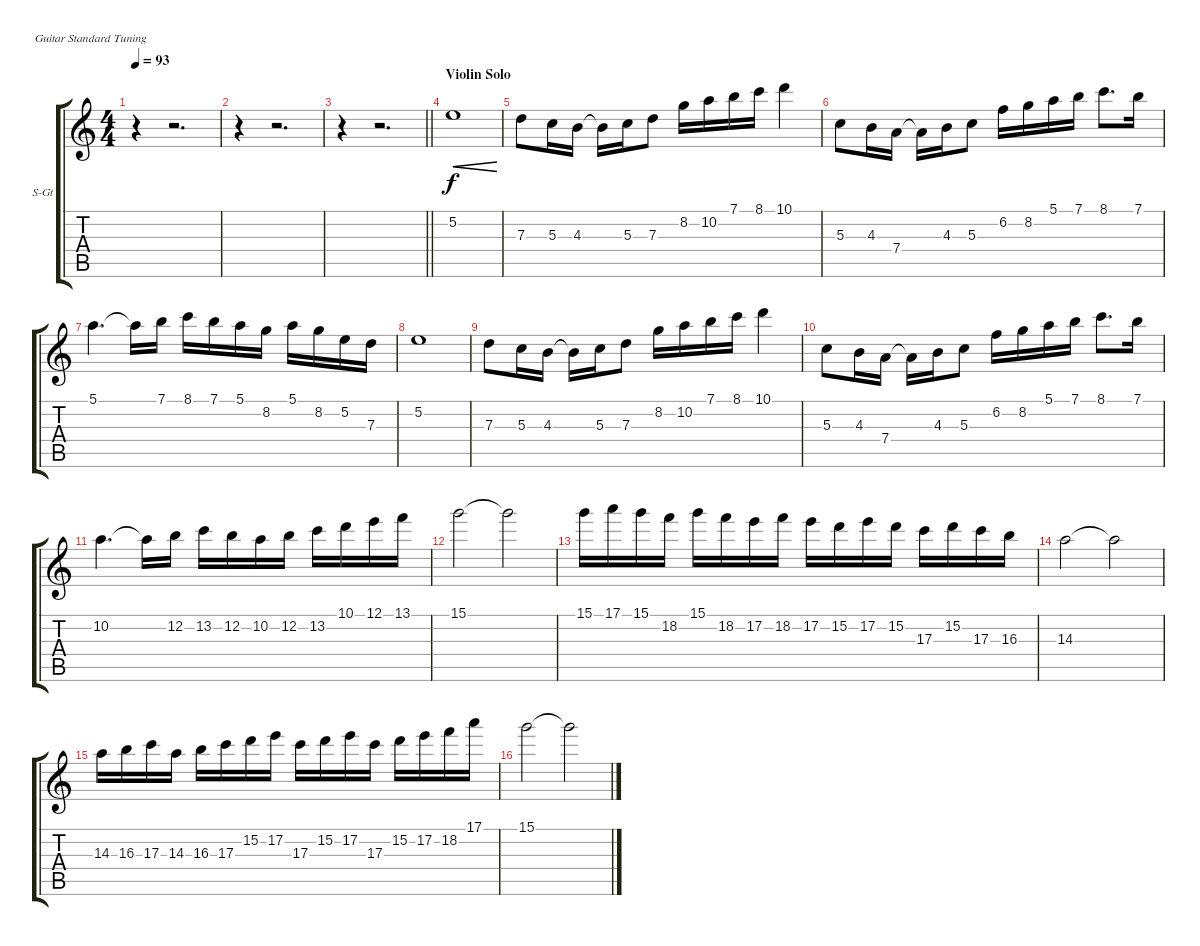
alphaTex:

\bracketExtendMode groupsimilarinstruments
\firstSystemTrackNameOrientation horizontal
\otherSystemsTrackNameOrientation horizontal
\track ("Solo" "S-Gt") {instrument violin}
\staff {score tabs}
\tuning (E4 B3 G3 D3 A2 E2)
\displaytranspose 12
\ts (4 4)
\tempo 93
\clef g2
\ks c
r.4{dy f} r.2{d} |
r.4 r.2{d} |
\barLineRight lightlight
r.4 r.2{d} |
\section ("" "Violin Solo")
5.2.1{cre} |
7.3.8 5.3.16 4.3.16 4.3{t}.16 5.3.16 7.3.8 8.2.16 10.2.16 7.1.16 8.1.16 10.1.4 |
5.3.8 4.3.16 7.4.16 7.4{t}.16 4.3.16 5.3.8 6.2.16 8.2.16 5.1.16 7.1.16 8.1.8{d} 7.1.16 |
5.1.4{d} 5.1{t}.16 7.1.16 8.1.16 7.1.16 5.1.16 8.2.16 5.1.16 8.2.16 5.2.16 7.3.16 |
5.2.1 |
7.3.8 5.3.16 4.3.16 4.3{t}.16 5.3.16 7.3.8 8.2.16 10.2.16 7.1.16 8.1.16 10.1.4 |
5.3.8 4.3.16 7.4.16 7.4{t}.16 4.3.16 5.3.8 6.2.16 8.2.16 5.1.16 7.1.16 8.1.8{d} 7.1.16 |
10.2.4{d} 10.2{t}.16 12.2.16 13.2.16 12.2.16 10.2.16 12.2.16 13.2.16 10.1.16 12.1.16 13.1.16 |
15.1.2 15.1{t}.2 |
15.1.16 17.1.16 15.1.16 18.2.16 15.1.16 18.2.16 17.2.16 18.2.16 17.2.16 15.2.16 17.2.16 15.2.16 17.3.16 15.2.16 17.3.16 16.3.16 |
14.3.2 14.3{t}.2 |
14.3.16 16.3.16 17.3.16 14.3.16 16.3.16 17.3.16 15.2.16 17.2.16 17.3.16 15.2.16 17.2.16 17.3.16 15.2.16 17.2.16 18.2.16 17.1.16 |
15.1.2 15.1{t}.2
